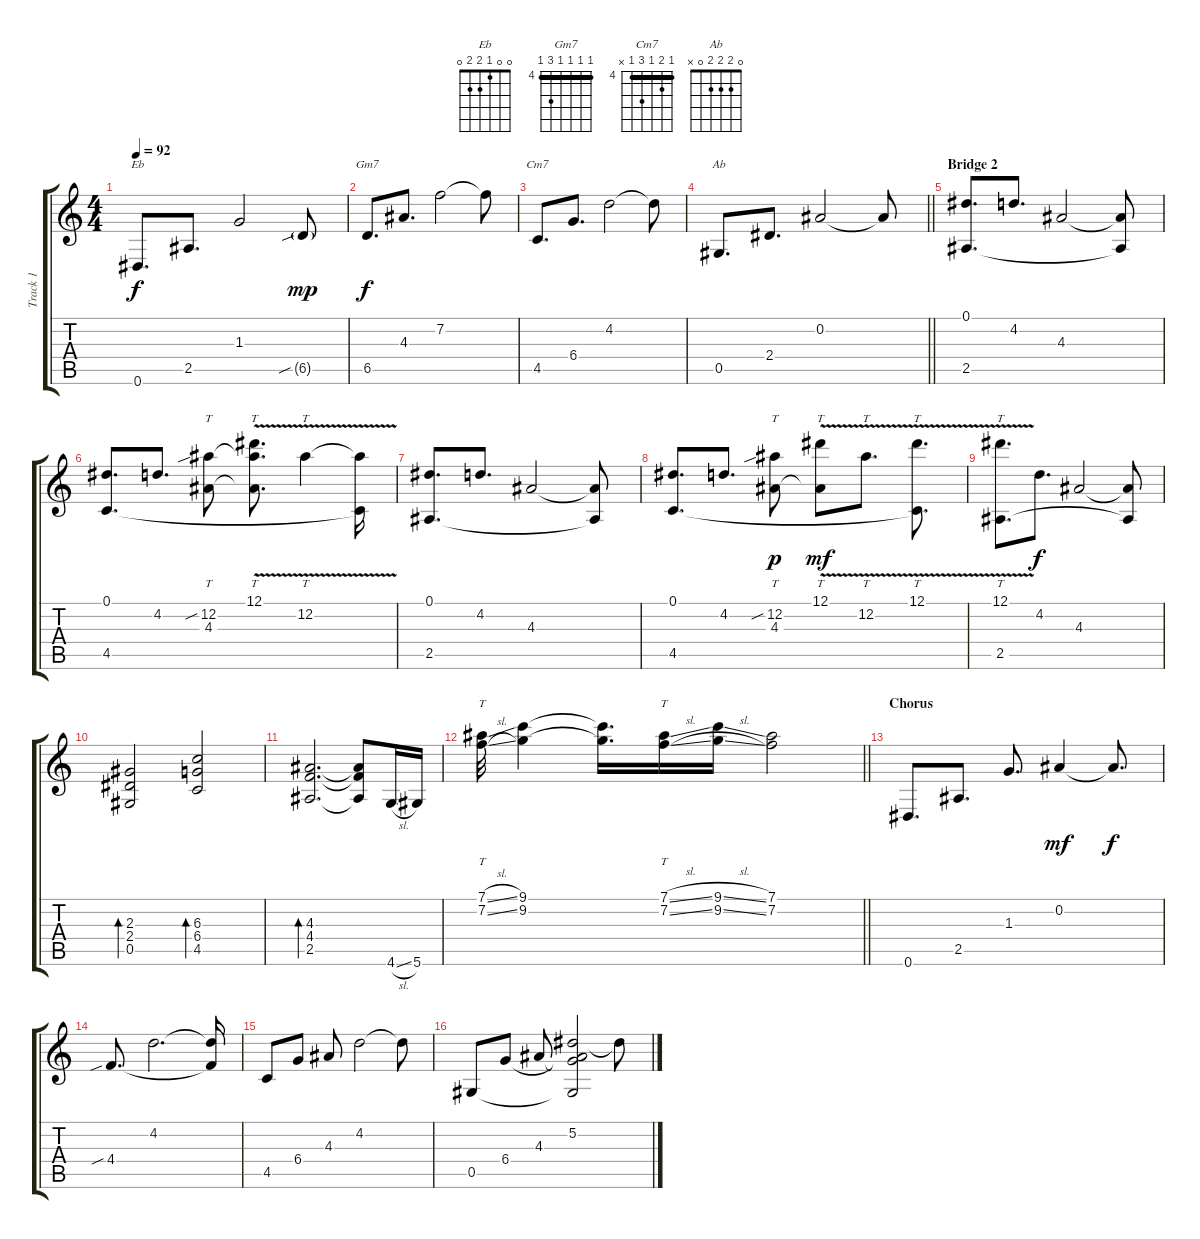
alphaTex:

\track ("Track 1" "Track 1") {instrument acousticguitarsteel}
\staff {score tabs}
\tuning (Eb4 Bb3 Gb3 Db3 Ab2 Eb2) {hide}
\chord ("Eb" 0 0 1 2 2 0)
\chord ("Gm7" 4 4 4 4 6 4) {firstfret 4 barre 4}
\chord ("Cm7" 4 5 4 6 4 x) {firstfret 4 barre 4}
\chord ("Ab" 0 2 2 2 0 x)
\ts (4 4)
\tempo 92
\clef g2
\ks c
0.6.8{d ch "Eb" dy f} 2.5.8{d} 1.3.2 6.5{sib g}.8{dy mp} |
6.5.8{d ch "Gm7" dy f} 4.3.8{d} 7.2.2 7.2{t}.8 |
4.5.8{d ch "Cm7"} 6.4.8{d} 4.2.2 4.2{t}.8 |
\barLineRight lightlight
0.5.8{d ch "Ab"} 2.4.8{d} 0.2.2 0.2{t}.8 |
\section ("" "Bridge 2")
(0.1 2.5).8{d} 4.2.8{d} 4.3.2 (4.3{t} 2.5{t}).8 |
(0.1 4.5).8{d} 4.2.8{d} (12.2{sib} 4.3).8{tt} (12.1{v} 12.2{t} 4.3{t}).8{tt d} 12.2{v}.4{tt} (12.2{t} 4.5{t}).16 |
(0.1 2.5).8{d} 4.2.8{d} 4.3.2 (4.3{t} 2.5{t}).8 |
(0.1 4.5).8{d} 4.2.8{d} (12.2{sib} 4.3).8{tt dy p} (12.1{v} 4.3{t}).8{tt dy mf} 12.2{v}.8{tt d} (12.1{v} 4.5{t}).8{tt d} |
(12.1{v} 2.5).8{tt d} 4.2.8{d dy f} 4.3.2 (4.3{t} 2.5{t}).8 |
(2.3 2.4 0.5).2{bd 30} (6.3 6.4 4.5).2{bd 30} |
(4.3 4.4 2.5).2{d bd 30} (4.3{t} 4.4{t} 2.5{t}).8 4.6{sl}.16 5.6.16 |
\barLineRight lightlight
(7.1{sl} 7.2{sl}).32{tt} (9.1 9.2).4 (9.1{t} 9.2{t}).16{d} (7.1{sl} 7.2{sl}).16{tt} (9.1{sl} 9.2{sl}).16 (7.1 7.2).2 |
\section ("" "Chorus")
0.6.8{d} 2.5.8{d} 1.3.8{d} 0.2.4{dy mf} 0.2{t}.8{d dy f} |
4.4{sib}.8{d} 4.2.2{d} (4.2{t} 4.4{t}).16 |
4.5.8 6.4.8 4.3.8 4.2.2 4.2{t}.8 |
0.5.8 6.4.8 4.3.8 (5.2 4.3{t} 6.4{t} 0.5{t}).2 5.2{t}.8
